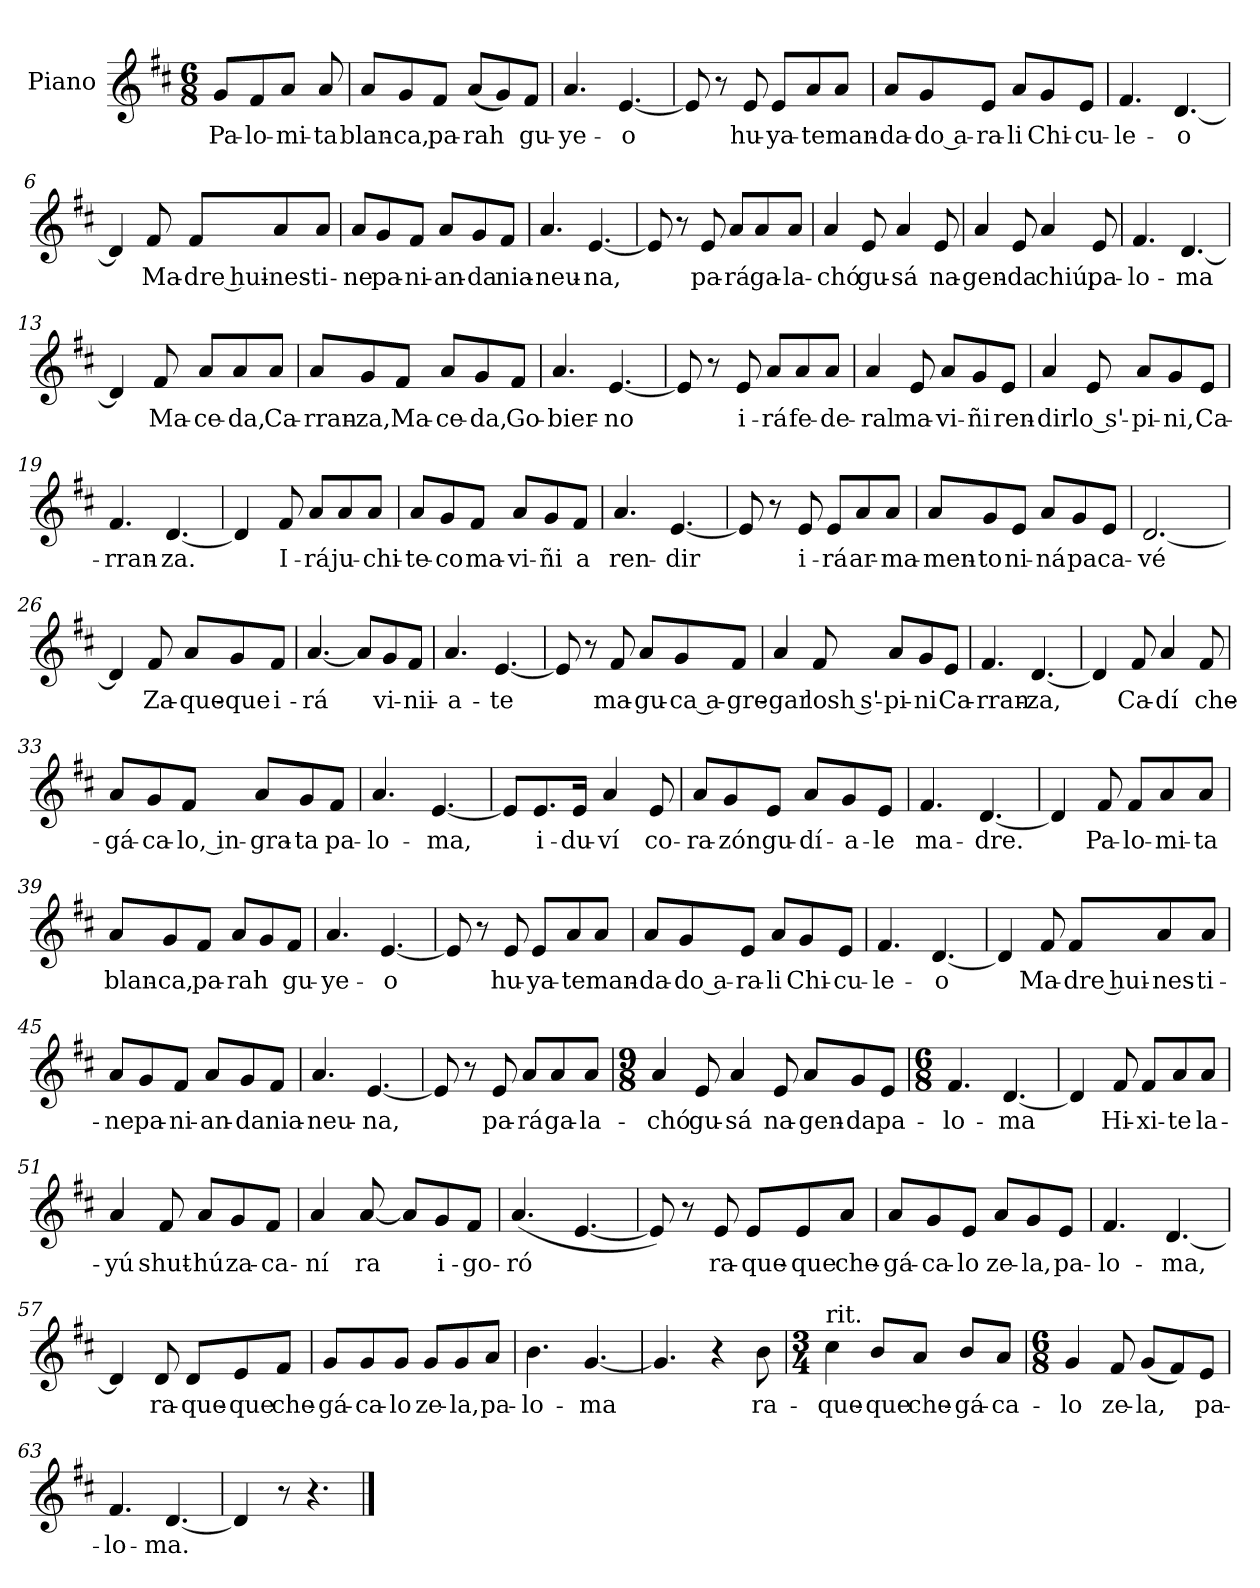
**kern	**text
*part1	*part1
*staff1	*staff1
*I"Piano	*
*I'Pno.	*
*clefG2	*
*k[f#c#]	*
*D:	*
*M6/8	*
=	=
8g/L	Pa-
8f#/	-lo-
8a/J	-mi-
8a/	-ta
=1	=1
8a/L	blan-
8g/	-ca,
8f#/J	pa-
(8a/L	-rah
8g/)	.
8f#/J	gu-
=2	=2
4.a/	-ye-
[4.e/	-o
=3	=3
8e/]	.
8r	.
8e/	hu-
8e/L	-ya-
8a/	-te
8a/J	man-
=4	=4
8a/L	-da-
8g/	-do a-
8e/J	-ra-
8a/L	-li
8g/	Chi-
8e/J	-cu-
=5	=5
4.f#/	-le-
[4.d/	-o
!!LO:LB:g=z
=6	=6
4d/]	.
8f#/	Ma-
8f#/L	-dre hui-
8a/	-nes-
8a/J	-ti-
=7	=7
8a/L	-ne
8g/	pa-
8f#/J	-ni-
8a/L	-an-
8g/	-da
8f#/J	nia-
=8	=8
4.a/	-neu-
[4.e/	-na,
=9	=9
8e/]	.
8r	.
8e/	pa-
8a/L	-rá
8a/	ga-
8a/J	-la-
=10	=10
4a/	-chó
8e/	gu-
4a/	-sá
8e/	na-
=11	=11
4a/	-gen-
8e/	-da
4a/	chiú,
8e/	pa-
=12	=12
4.f#/	-lo-
[4.d/	-ma
!!LO:LB:g=z
=13	=13
4d/]	.
8f#/	Ma-
8a/L	-ce-
8a/	-da,
8a/J	Ca-
=14	=14
8a/L	-rran-
8g/	-za,
8f#/J	Ma-
8a/L	-ce-
8g/	-da,
8f#/J	Go-
=15	=15
4.a/	-bier-
[4.e/	-no
=16	=16
8e/]	.
8r	.
8e/	i-
8a/L	-rá
8a/	fe-
8a/J	-de-
=17	=17
4a/	-ral
8e/	ma-
8a/L	-vi-
8g/	-ñi
8e/J	ren-
=18	=18
4a/	-dir
8e/	lo s'-
8a/L	-pi-
8g/	-ni,
8e/J	Ca-
=19	=19
4.f#/	-rran-
[4.d/	-za.
!!LO:LB:g=z
=20	=20
4d/]	.
8f#/	I-
8a/L	-rá
8a/	ju-
8a/J	-chi-
=21	=21
8a/L	-te-
8g/	-co
8f#/J	ma-
8a/L	-vi-
8g/	-ñi
8f#/J	a
=22	=22
4.a/	ren-
[4.e/	-dir
=23	=23
8e/]	.
8r	.
8e/	i-
8e/L	-rá
8a/	ar-
8a/J	-ma-
=24	=24
8a/L	-men-
8g/	-to
8e/J	ni-
8a/L	-ná
8g/	pa
8e/J	ca-
=25	=25
[2.d/	-vé
!!LO:LB:g=z
=26	=26
4d/]	.
8f#/	Za-
8a/L	-que-
8g/	-que
8f#/J	i-
=27	=27
[4.a/	-rá
8a/L]	.
8g/	vi-
8f#/J	-nii-
=28	=28
4.a/	-a-
[4.e/	-te
=29	=29
8e/]	.
8r	.
8f#/	ma-
8a/L	-gu-
8g/	-ca a-
8f#/J	-gre-
=30	=30
4a/	-gar
8f#/	losh s'-
8a/L	-pi-
8g/	-ni
8e/J	Ca-
=31	=31
4.f#/	-rran-
[4.d/	-za,
!!LO:LB:g=z
=32	=32
4d/]	.
8f#/	Ca-
4a/	-dí
8f#/	che-
=33	=33
8a/L	-gá-
8g/	-ca-
8f#/J	-lo, in-
8a/L	-gra-
8g/	-ta
8f#/J	pa-
=34	=34
4.a/	-lo-
[4.e/	-ma,
=35	=35
8e/L]	.
8.e/	i-
16e/Jk	-du-
4a/	-ví
8e/	co-
=36	=36
8a/L	-ra-
8g/	-zón
8e/J	gu-
8a/L	-dí-
8g/	-a-
8e/J	-le
=37	=37
4.f#/	ma-
[4.d/	-dre.
!!LO:LB:g=z
=38	=38
4d/]	.
8f#/	Pa-
8f#/L	-lo-
8a/	-mi-
8a/J	-ta
=39	=39
8a/L	blan-
8g/	-ca,
8f#/J	pa-
8a/L	-rah
8g/	.
8f#/J	gu-
=40	=40
4.a/	-ye-
[4.e/	-o
=41	=41
8e/]	.
8r	.
8e/	hu-
8e/L	-ya-
8a/	-te
8a/J	man-
=42	=42
8a/L	-da-
8g/	-do a-
8e/J	-ra-
8a/L	-li
8g/	Chi-
8e/J	-cu-
=43	=43
4.f#/	-le-
[4.d/	-o
!!LO:LB:g=z
=44	=44
4d/]	.
8f#/	Ma-
8f#/L	-dre hui-
8a/	-nes-
8a/J	-ti-
=45	=45
8a/L	-ne
8g/	pa-
8f#/J	-ni-
8a/L	-an-
8g/	-da
8f#/J	nia-
=46	=46
4.a/	-neu-
[4.e/	-na,
=47	=47
8e/]	.
8r	.
8e/	pa-
8a/L	-rá
8a/	ga-
8a/J	-la-
=48	=48
*M9/8	*
4a/	-chó
8e/	gu-
4a/	-sá
8e/	na-
8a/L	-gen-
8g/	-da
8e/J	pa-
=49	=49
*M6/8	*
4.f#/	-lo-
[4.d/	-ma
!!LO:LB:g=z
=50	=50
4d/]	.
8f#/	Hi-
8f#/L	-xi-
8a/	-te
8a/J	la-
=51	=51
4a/	-yú
8f#/	shut-
8a/L	-hú
8g/	za-
8f#/J	-ca-
=52	=52
4a/	-ní
[8a/	ra
8a/L]	.
8g/	i-
8f#/J	-go-
=53	=53
(<4.a/	-ró
[4.e/	.
=54	=54
8e/])	.
8r	.
8e/	ra-
8e/L	-que-
8e/	-que
8a/J	che-
=55	=55
8a/L	-gá-
8g/	-ca-
8e/J	-lo
8a/L	ze-
8g/	-la,
8e/J	pa-
=56	=56
4.f#/	-lo-
[4.d/	-ma,
!!LO:LB:g=z
=57	=57
4d/]	.
8d/	ra-
8d/L	-que-
8e/	-que
8f#/J	che-
=58	=58
8g/L	-gá-
8g/	-ca-
8g/J	-lo
8g/L	ze-
8g/	-la,
8a/J	pa-
=59	=59
4.b\	-lo-
[4.g/	-ma
=60	=60
4.g/]	.
4r	.
8b\	ra-
=61	=61
*M3/4	*
!LO:TX:a:t=rit.	!
4cc#\	-que-
8b/L	-que
8a/J	che-
8b/L	-gá-
8a/J	-ca-
=62	=62
*M6/8	*
4g/	-lo
8f#/	ze-
(8g/L	-la,
8f#/)	.
8e/J	pa-
=63	=63
4.f#/	-lo-
[4.d/	-ma.
=64	=64
4d/]	.
8r	.
4.r	.
==	==
*-	*-
